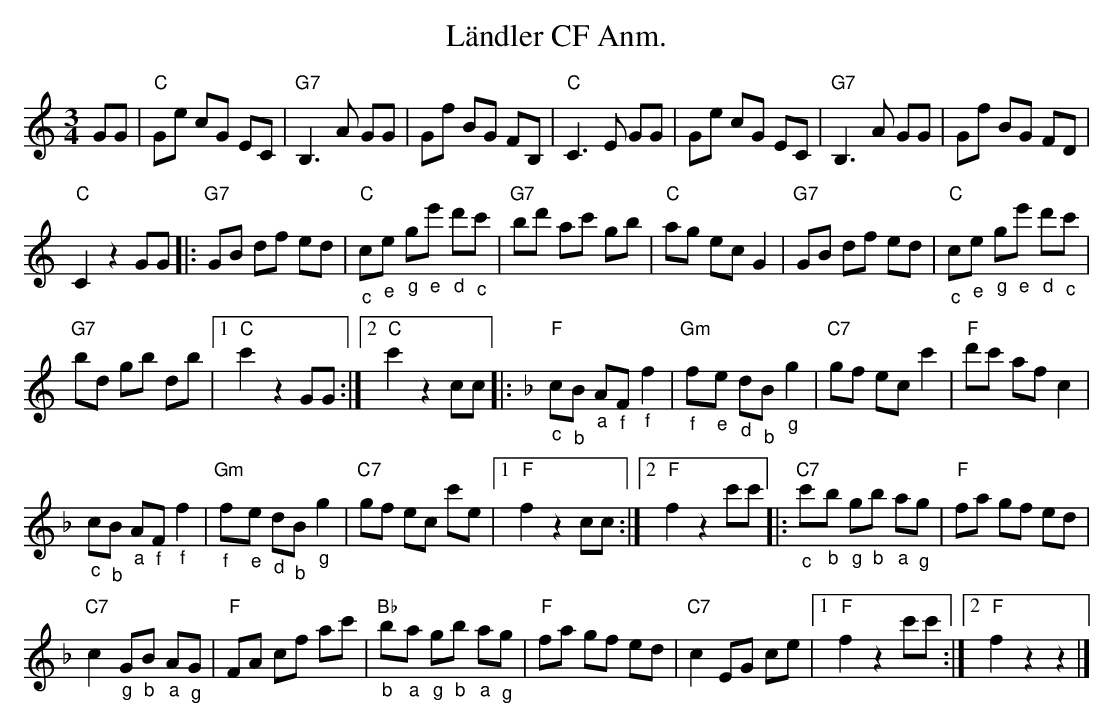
X:1
T:Ländler CF Anm.
M:3/4
L:1/8
K:C
GG | "C"Ge cG EC | "G7"B,3A GG | Gf BG FB, | "C"C3E GG | Ge cG EC |  "G7"B,3A GG | Gf BG FD |
"C"C2 z2 GG |: "G7"GB df ed | "C""_c"c"_e"e "_g"g"_e"e' "_d"d'"_c"c' | "G7"bd' ac' gb | "C"ag ec G2 | "G7"GB df ed | "C""_c"c"_e"e "_g"g"_e"e' "_d"d'"_c"c'  |
"G7"bd gb db |1 "C"c'2 z2 GG :|2 "C"c'2 z2 cc |: [K:F] "F""_c"c"_b"B "_a"A"_f"F "_f"f2 | "Gm""_f"f"_e"e "_d"d"_b"B "_g"g2 | "C7"gf ec c'2 | "F"d'c' af c2 |
"_c"c"_b"B "_a"A"_f"F "_f"f2 | "Gm""_f"f"_e"e "_d"d"_b"B "_g"g2 | "C7"gf ec c'e |1 "F"f2 z2 cc :|2 "F"f2 z2 c'c' |: "C7""_c"c'"_b"b "_g"g"_b"b "_a"a"_g"g | "F"fa gf ed |
"C7"c2 "_g"G"_b"B "_a"A"_g"G | "F"FA cf ac' | "Bb""_b"b"_a"a "_g"g"_b"b "_a"a"_g"g | "F"fa gf ed | "C7"c2 EG ce |1 "F"f2 z2 c'c' :|2 "F"f2 z2z2 |]
